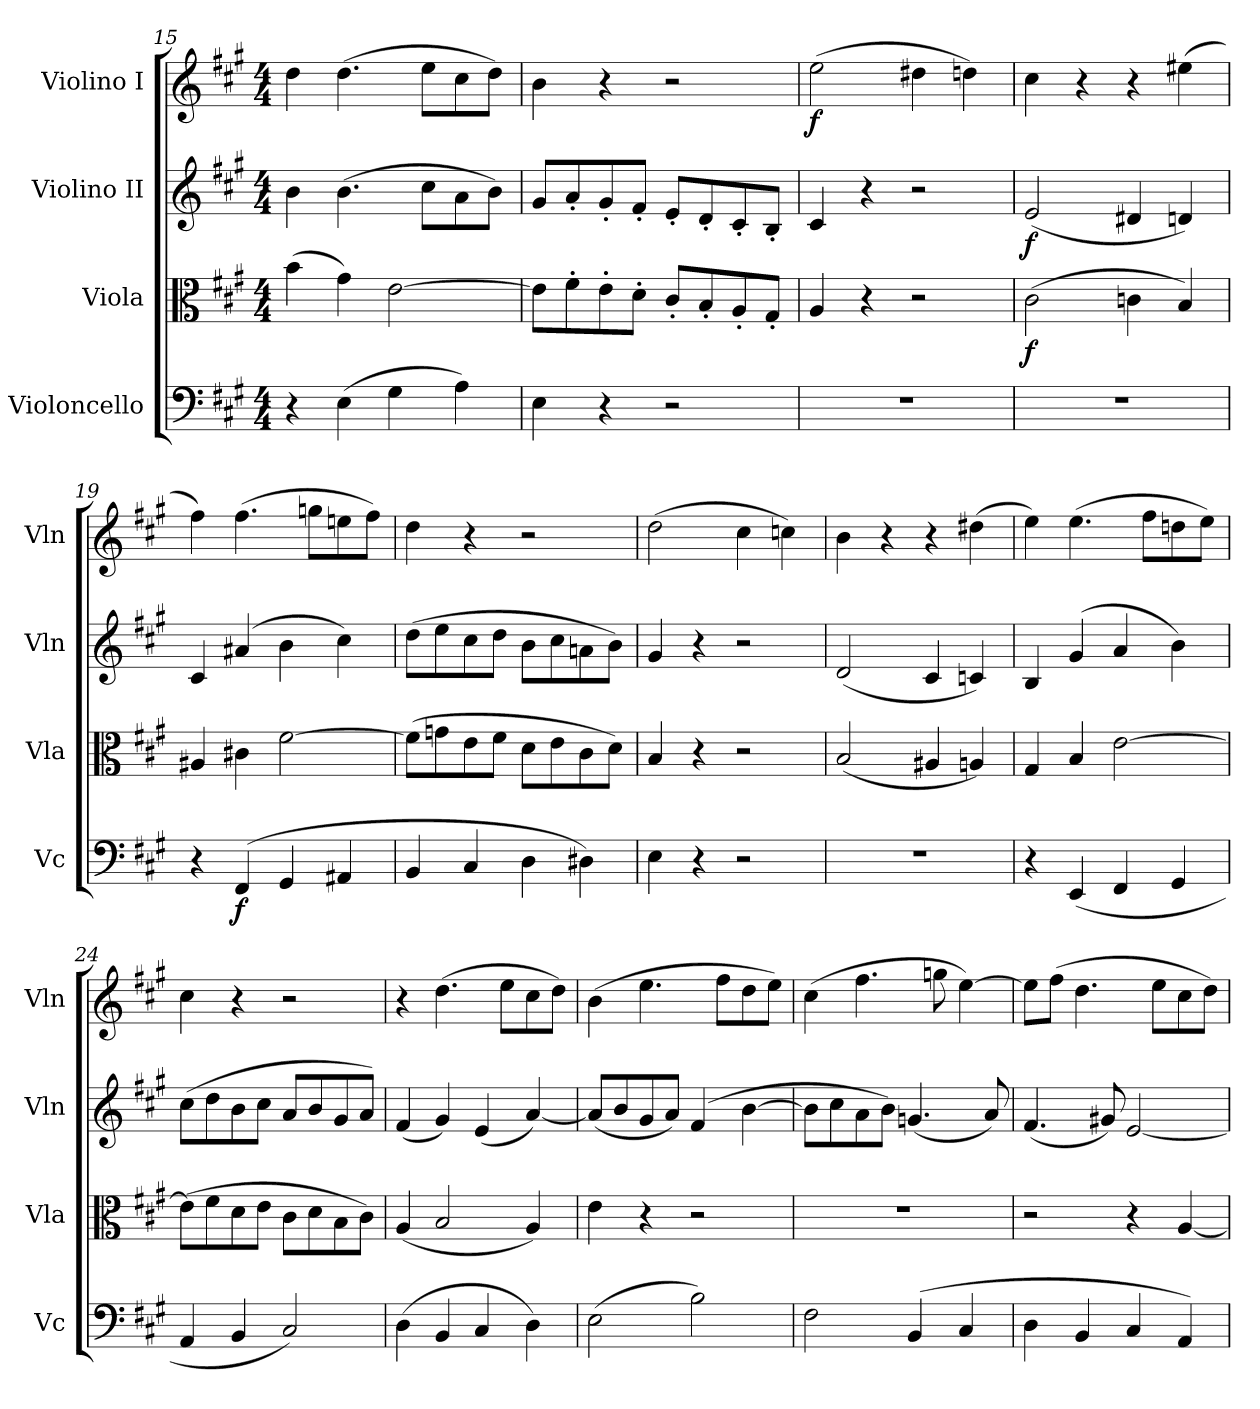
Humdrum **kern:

**kern	**dynam	**kern	**dynam	**kern	**dynam	**kern	**dynam
*part4	*part4	*part3	*part3	*part2	*part2	*part1	*part1
*staff4	*staff4	*staff3	*staff3	*staff2	*staff2	*staff1	*staff1
*I"Violoncello	*	*I"Viola	*	*I"Violino II	*	*I"Violino I	*
*I'Vc	*	*I'Vla	*	*I'Vln	*	*I'Vln	*
*clefF4	*	*clefC3	*	*clefG2	*	*clefG2	*
*k[f#c#g#]	*	*k[f#c#g#]	*	*k[f#c#g#]	*	*k[f#c#g#]	*
*A:	*	*A:	*	*A:	*	*A:	*
*M4/4	*	*M4/4	*	*M4/4	*	*M4/4	*
=15	=15	=15	=15	=15	=15	=15	=15
4r	.	(4b	.	4b	.	4dd	.
(4E	.	4g#)	.	(4.b	.	(4.dd	.
4G#	.	[2e	.	.	.	.	.
.	.	.	.	8cc#L	.	8eeL	.
4A)	.	.	.	8a	.	8cc#	.
.	.	.	.	8bJ)	.	8ddJ)	.
=16	=16	=16	=16	=16	=16	=16	=16
4E	.	8eL]	.	8g#L	.	4b	.
.	.	8f#'	.	8a'	.	.	.
4r	.	8e'	.	8g#'	.	4r	.
.	.	8d'J	.	8f#'J	.	.	.
2r	.	8c#'L	.	8e'L	.	2r	.
.	.	8B'	.	8d'	.	.	.
.	.	8A'	.	8c#'	.	.	.
.	.	8G#'J	.	8B'J	.	.	.
=17	=17	=17	=17	=17	=17	=17	=17
1r	.	4A	.	4c#	.	(2ee	f
.	.	4r	.	4r	.	.	.
.	.	2r	.	2r	.	4dd#X	.
.	.	.	.	.	.	4ddn)	.
=18	=18	=18	=18	=18	=18	=18	=18
1r	.	(2c#	f	(2e	f	4cc#	.
.	.	.	.	.	.	4r	.
.	.	4cn	.	4d#X	.	4r	.
.	.	4B)	.	4dn)	.	(4ee#X	.
=19	=19	=19	=19	=19	=19	=19	=19
4r	.	4A#X	.	4c#	.	4ff#)	.
(4FF#	f	4c#X	.	(4a#X	.	(4.ff#	.
4GG#	.	[2f#	.	4b	.	.	.
.	.	.	.	.	.	8ggnL	.
4AA#X	.	.	.	4cc#)	.	8een	.
.	.	.	.	.	.	8ff#J)	.
!!LO:LB:g=z
=20	=20	=20	=20	=20	=20	=20	=20
4BB	.	(8f#L]	.	(8ddL	.	4dd	.
.	.	8gn	.	8ee	.	.	.
4C#	.	8e	.	8cc#	.	4r	.
.	.	8f#J	.	8ddJ	.	.	.
4D	.	8dL	.	8bL	.	2r	.
.	.	8e	.	8cc#	.	.	.
4D#X)	.	8c#	.	8an	.	.	.
.	.	8dJ)	.	8bJ)	.	.	.
=21	=21	=21	=21	=21	=21	=21	=21
4E	.	4B	.	4g#	.	(2dd	.
4r	.	4r	.	4r	.	.	.
2r	.	2r	.	2r	.	4cc#	.
.	.	.	.	.	.	4ccn)	.
=22	=22	=22	=22	=22	=22	=22	=22
1r	.	(2B	.	(2d	.	4b	.
.	.	.	.	.	.	4r	.
.	.	4A#X	.	4c#	.	4r	.
.	.	4An)	.	4cn)	.	(4dd#X	.
=23	=23	=23	=23	=23	=23	=23	=23
4r	.	4G#	.	4B	.	4ee)	.
(4EE	.	4B	.	(4g#	.	(4.ee	.
4FF#	.	[2e	.	4a	.	.	.
.	.	.	.	.	.	8ff#L	.
4GG#	.	.	.	4b)	.	8ddn	.
.	.	.	.	.	.	8eeJ)	.
=24	=24	=24	=24	=24	=24	=24	=24
4AA	.	(8eL]	.	(8cc#L	.	4cc#	.
.	.	8f#	.	8dd	.	.	.
4BB	.	8d	.	8b	.	4r	.
.	.	8eJ	.	8cc#J	.	.	.
2C#)	.	8c#L	.	8aL	.	2r	.
.	.	8d	.	8b	.	.	.
.	.	8B	.	8g#	.	.	.
.	.	8c#J)	.	8aJ)	.	.	.
=25	=25	=25	=25	=25	=25	=25	=25
(4D	.	(4A	.	(4f#	.	4r	.
4BB	.	2B	.	4g#)	.	(4.dd	.
4C#	.	.	.	(4e	.	.	.
.	.	.	.	.	.	8eeL	.
4D)	.	4A)	.	[4a)	.	8cc#	.
.	.	.	.	.	.	8ddJ)	.
!!LO:PB:g=z
=26	=26	=26	=26	=26	=26	=26	=26
(2E	.	4e	.	(8aL]	.	(4b	.
.	.	.	.	8b	.	.	.
.	.	4r	.	8g#	.	4.ee	.
.	.	.	.	8aJ)	.	.	.
2B)	.	2r	.	(4f#	.	.	.
.	.	.	.	.	.	8ff#L	.
.	.	.	.	[4b	.	8dd	.
.	.	.	.	.	.	8eeJ)	.
=27	=27	=27	=27	=27	=27	=27	=27
2F#	.	1r	.	8bL]	.	(4cc#	.
.	.	.	.	8cc#	.	.	.
.	.	.	.	8a	.	4.ff#	.
.	.	.	.	8bJ)	.	.	.
(4BB	.	.	.	(4.gn	.	.	.
.	.	.	.	.	.	8ggn	.
4C#	.	.	.	.	.	[4ee)	.
.	.	.	.	8a)	.	.	.
=28	=28	=28	=28	=28	=28	=28	=28
4D	.	2r	.	(4.f#	.	8eeL]	.
.	.	.	.	.	.	(8ff#J	.
4BB	.	.	.	.	.	4.dd	.
.	.	.	.	8g#X)	.	.	.
4C#	.	4r	.	[2e	.	.	.
.	.	.	.	.	.	8eeL	.
4AA)	.	[4A	.	.	.	8cc#	.
.	.	.	.	.	.	8ddJ)	.
=	=	=	=	=	=	=	=
*-	*-	*-	*-	*-	*-	*-	*-
